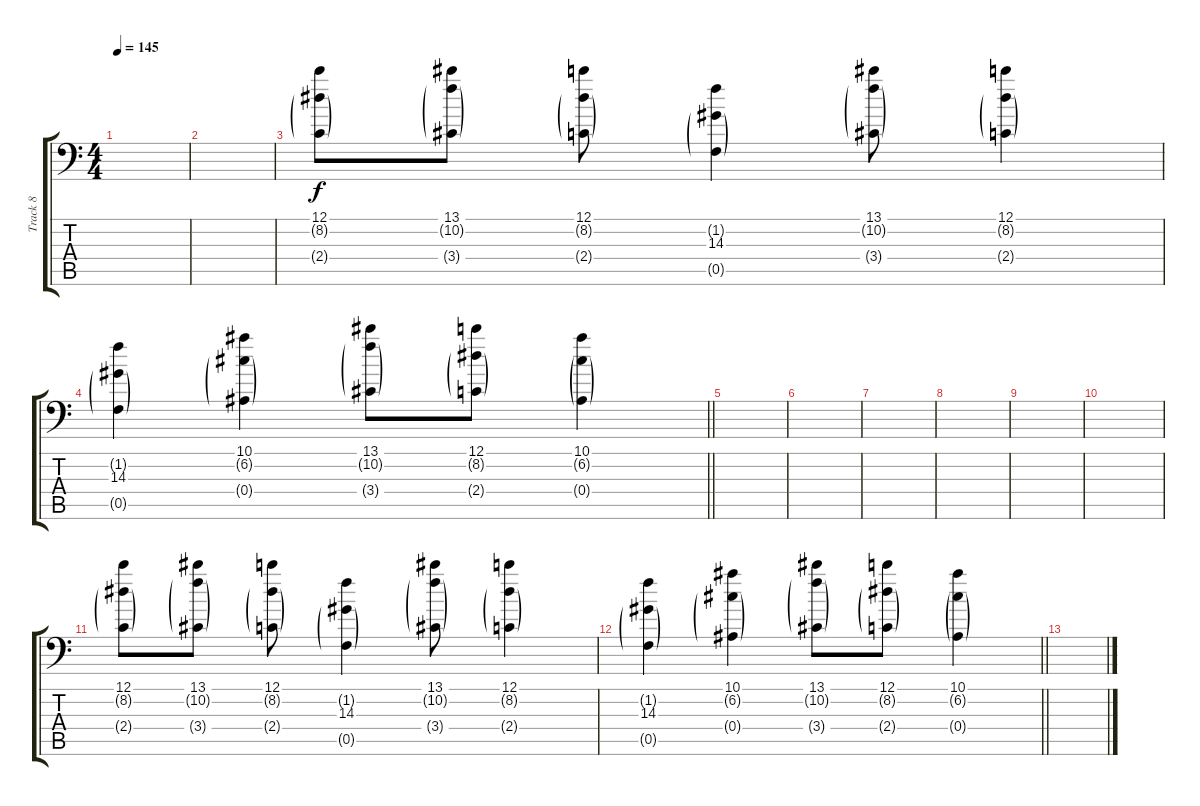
\track ("Track 8" "Track 8") {instrument distortionguitar}
\staff {score tabs}
\tuning (C4 G3 Eb3 Bb2 F2 Bb1) {hide}
\ts (4 4)
\tempo 145
\clef f4
\ks c
|
|
(12.1 8.2{g} 2.4{g}).8 (13.1 10.2{g} 3.4{g}).8 (12.1 8.2{g} 2.4{g}).8 (1.2{g} 14.3 0.5{g}).4 (13.1 10.2{g} 3.4{g}).8 (12.1 8.2{g} 2.4{g}).4 |
\barLineRight lightlight
(1.2{g} 14.3 0.5{g}).4 (10.1 6.2{g} 0.4{g}).4 (13.1 10.2{g} 3.4{g}).8 (12.1 8.2{g} 2.4{g}).8 (10.1 6.2{g} 0.4{g}).4 |
|
|
|
|
|
|
(12.1 8.2{g} 2.4{g}).8 (13.1 10.2{g} 3.4{g}).8 (12.1 8.2{g} 2.4{g}).8 (1.2{g} 14.3 0.5{g}).4 (13.1 10.2{g} 3.4{g}).8 (12.1 8.2{g} 2.4{g}).4 |
\barLineRight lightlight
(1.2{g} 14.3 0.5{g}).4 (10.1 6.2{g} 0.4{g}).4 (13.1 10.2{g} 3.4{g}).8 (12.1 8.2{g} 2.4{g}).8 (10.1 6.2{g} 0.4{g}).4 |
\section ("" "")
